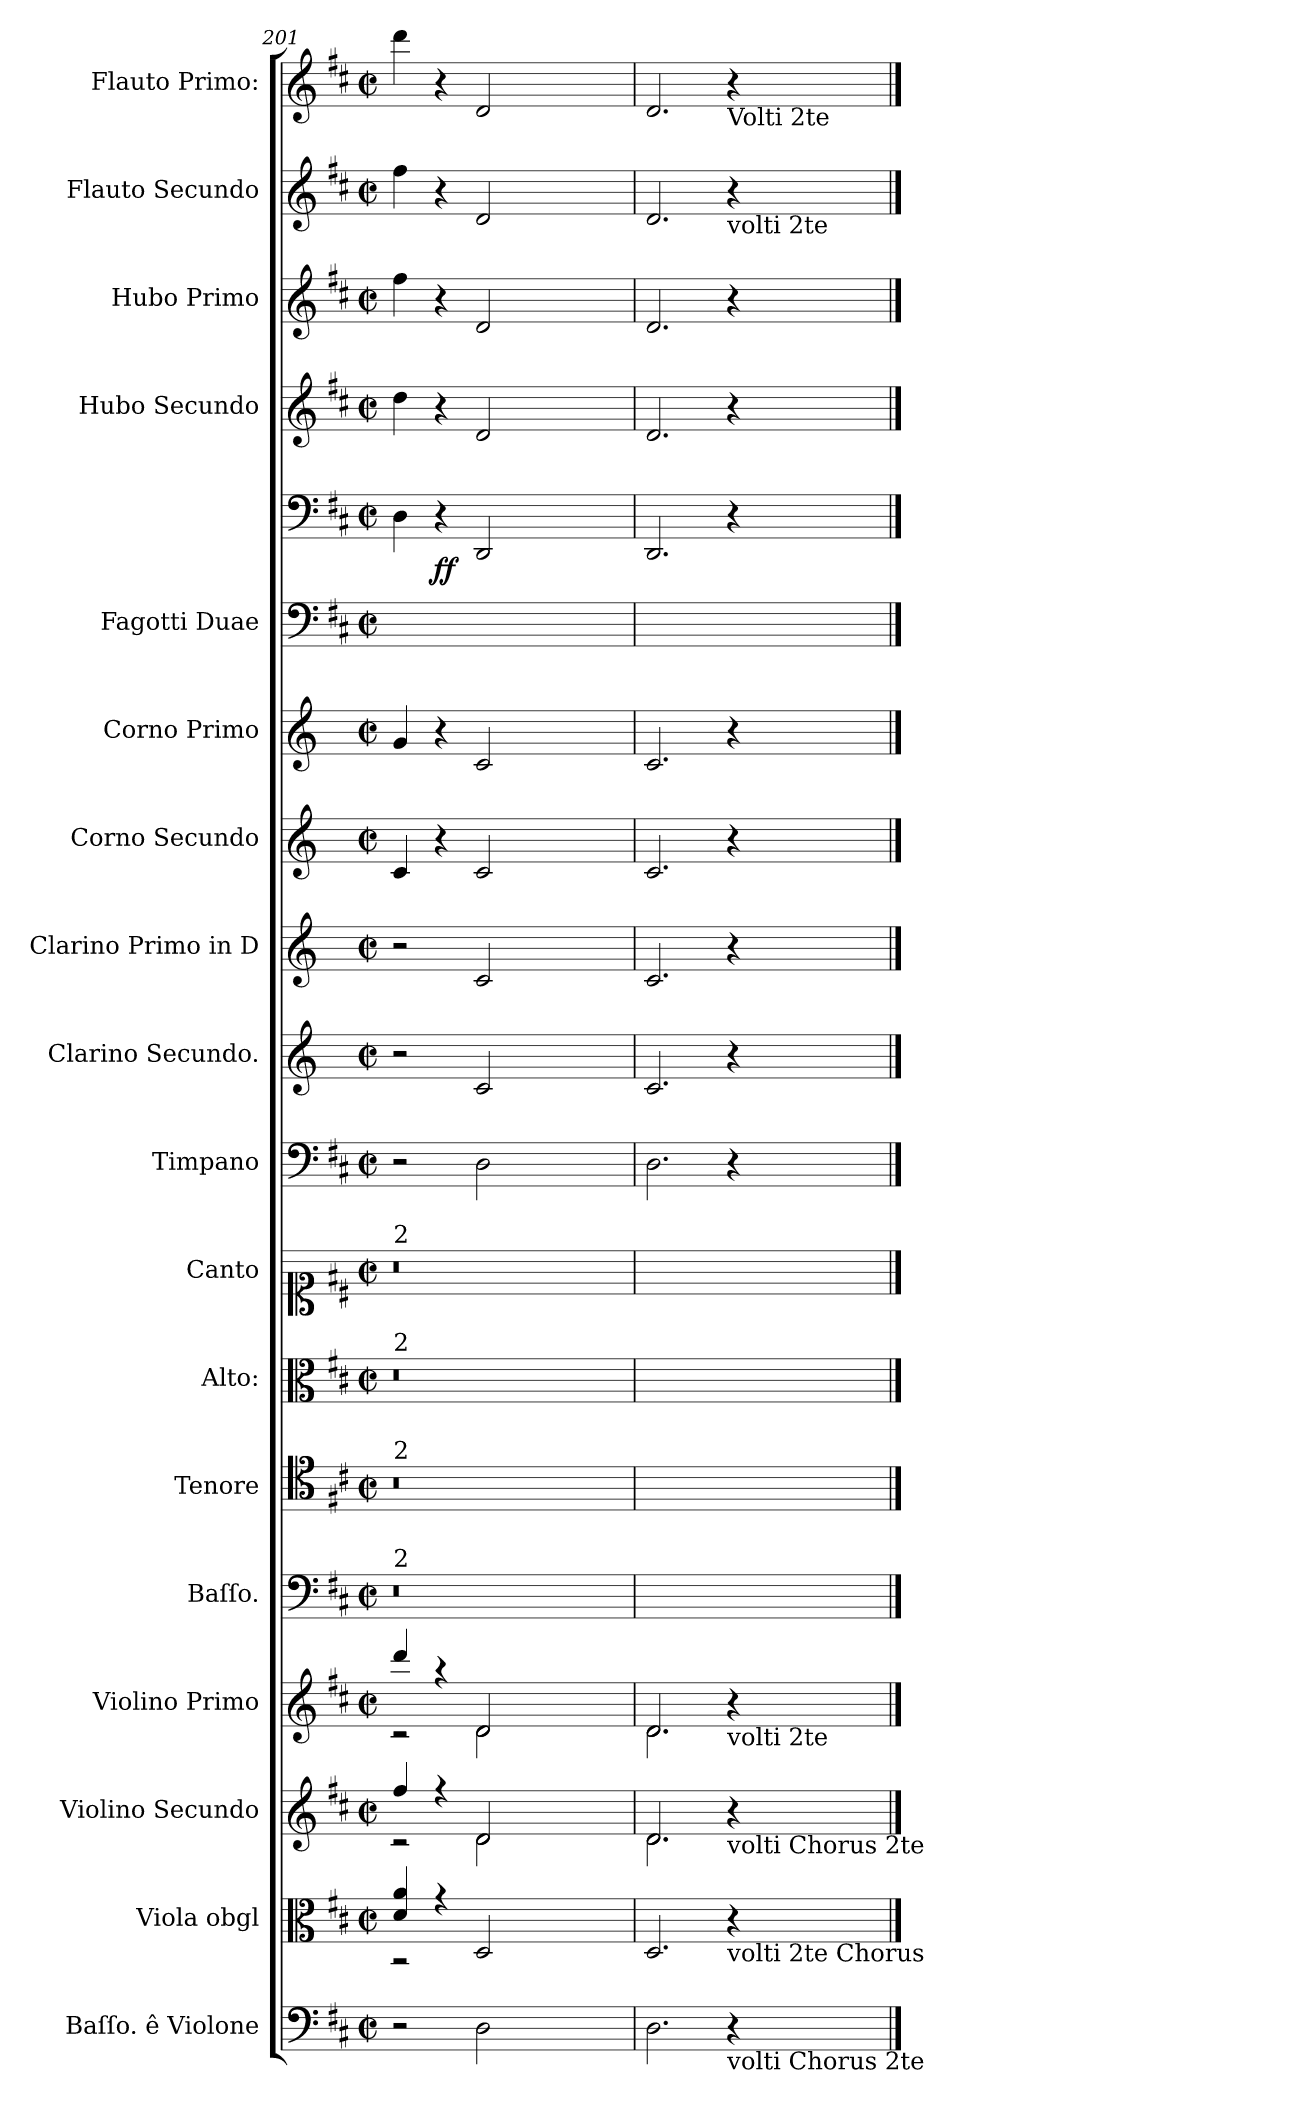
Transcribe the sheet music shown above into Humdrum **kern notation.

**kern	**kern	**kern	**kern	**kern	**kern	**kern	**kern	**kern	**kern	**kern	**kern	**dynam	**kern	**dynam	**kern	**kern	**dynam	**kern	**dynam	**kern	**dynam	**kern	**kern
*part18	*part17	*part16	*part15	*part14	*part13	*part12	*part11	*part10	*part9	*part8	*part7	*part7	*part6	*part6	*part5	*part5	*part5	*part4	*part4	*part3	*part3	*part2	*part1
*staff19	*staff18	*staff17	*staff16	*staff15	*staff14	*staff13	*staff12	*staff11	*staff10	*staff9	*staff8	*staff8	*staff7	*staff7	*staff6	*staff5	*staff5/6	*staff4	*staff4	*staff3	*staff3	*staff2	*staff1
*I"Baſſo. ê Violone	*I"Viola obgl	*I"Violino Secundo	*I"Violino Primo	*I"Baſſo.	*I"Tenore	*I"Alto:	*I"Canto	*I"Timpano	*I"Clarino Secundo.	*I"Clarino Primo in D	*I"Corno Secundo	*	*I"Corno Primo	*	*I"Fagotti Duae	*	*	*I"Hubo Secundo	*	*I"Hubo Primo	*	*I"Flauto Secundo	*I"Flauto Primo:
*	*I'vla obl	*I'vl 2	*I'vl 1	*I'B	*I'T	*I'A	*	*I'timp	*	*I'clno 1 in D	*	*	*	*	*I'fag 1	*	*	*	*	*	*	*I'fl 2	*I'fl 1
*clefF4	*clefC3	*clefG2	*clefG2	*clefF4	*clefC4	*clefC3	*clefC1	*clefF4	*clefG2	*clefG2	*clefG2	*	*clefG2	*	*clefF4	*clefF4	*	*clefG2	*	*clefG2	*	*clefG2	*clefG2
*	*	*	*	*	*	*	*	*	*ITrd-1c-2	*ITrd-1c-2	*ITrd6c10	*	*ITrd6c10	*	*	*	*	*	*	*	*	*	*
*k[f#c#]	*k[f#c#]	*k[f#c#]	*k[f#c#]	*k[f#c#]	*k[f#c#]	*k[f#c#]	*k[f#c#]	*k[f#c#]	*k[f#c#]	*k[f#c#]	*k[f#c#]	*	*k[f#c#]	*	*k[f#c#]	*k[f#c#]	*	*k[f#c#]	*	*k[f#c#]	*	*k[f#c#]	*k[f#c#]
*D:	*D:	*D:	*D:	*D:	*D:	*D:	*D:	*D:	*D:	*D:	*D:	*	*D:	*	*D:	*D:	*	*D:	*	*D:	*	*D:	*D:
*M2/2	*M2/2	*M2/2	*M2/2	*M2/2	*M2/2	*M2/2	*M2/2	*M2/2	*M2/2	*M2/2	*M2/2	*	*M2/2	*	*M2/2	*M2/2	*	*M2/2	*	*M2/2	*	*M2/2	*M2/2
*met(c|)	*met(c|)	*met(c|)	*met(c|)	*met(c|)	*met(c|)	*met(c|)	*met(c|)	*met(c|)	*met(c|)	*met(c|)	*met(c|)	*	*met(c|)	*	*met(c|)	*met(c|)	*	*met(c|)	*	*met(c|)	*	*met(c|)	*met(c|)
=201	=201	=201	=201	=201	=201	=201	=201	=201	=201	=201	=201	=201	=201	=201	=201	=201	=201	=201	=201	=201	=201	=201	=201
*	*^	*^	*^	*	*	*	*	*	*	*	*	*	*	*	*	*	*	*	*	*	*	*	*
!	!	!	!	!	!	!	!	!	!	!LO:TX:a:t=2	!	!	!	!	!	!	!	!	!	!	!	!	!	!	!	!
!	!	!	!	!	!	!	!	!	!LO:TX:a:t=2	!	!	!	!	!	!	!	!	!	!	!	!	!	!	!	!	!
!	!	!	!	!	!	!	!	!LO:TX:a:t=2	!	!	!	!	!	!	!	!	!	!	!	!	!	!	!	!	!	!
!	!	!	!	!	!	!	!LO:TX:a:t=2	!	!	!	!	!	!	!	!	!	!	!	!	!	!	!	!	!	!	!
2r	4d!/ 4a!/	2r	4ff#!/	2r	4ddd!/	2r	0r	0r	0r	0r	2r	2r	2r	4D/	.	4A/	.	4D\yy	4D\	.	4dd\	.	4ff#\	.	4ff#\	4ddd\
.	4r	.	4rff	.	4raa	.	.	.	.	.	.	.	.	4r	forto	4r	forto	4ryy	4r	ff	4r	forto	4r	forto	4r	4r
2D\	2ryy	2D/	2d/	2d\	2d/	2d\	.	.	.	.	2D\	2d/	2d/	2D/	.	2D/	.	2DD/yy	2DD/	.	2d/	.	2d/	.	2d/	2d/
1ryy	1ryy	1ryy	1ryy	1ryy	1ryy	1ryy	.	.	.	.	1ryy	1ryy	1ryy	1ryy	.	1ryy	.	1ryy	1ryy	.	1ryy	.	1ryy	.	1ryy	1ryy
*	*v	*v	*	*	*	*	*	*	*	*	*	*	*	*	*	*	*	*	*	*	*	*	*	*	*	*
=202	=202	=202	=202	=202	=202	=202	=202	=202	=202	=202	=202	=202	=202	=202	=202	=202	=202	=202	=202	=202	=202	=202	=202	=202	=202
2.D\	2.D/	2.d/	2.d\	2.d/	2.d\	1ryy	1ryy	1ryy	1ryy	2.D\	2.d/	2.d/	2.D/	.	2.D/	.	2.DD/yy	2.DD/	.	2.d/	.	2.d/	.	2.d/	2.d/
!	!	!	!	!	!	!	!	!	!	!	!	!	!	!	!	!	!	!	!	!	!	!	!	!	!LO:TX:b:t=Volti 2te
!	!	!	!	!	!	!	!	!	!	!	!	!	!	!	!	!	!	!	!	!	!	!	!	!LO:TX:b:t=volti 2te	!
!	!	!	!	!LO:TX:b:t=volti 2te	!	!	!	!	!	!	!	!	!	!	!	!	!	!	!	!	!	!	!	!	!
!	!	!LO:TX:b:t=volti Chorus 2te	!	!	!	!	!	!	!	!	!	!	!	!	!	!	!	!	!	!	!	!	!	!	!
!	!LO:TX:b:t=volti 2te Chorus	!	!	!	!	!	!	!	!	!	!	!	!	!	!	!	!	!	!	!	!	!	!	!	!
!LO:TX:b:t=volti Chorus 2te	!	!	!	!	!	!	!	!	!	!	!	!	!	!	!	!	!	!	!	!	!	!	!	!	!
4r	4r	4r	4ryy	4r	4ryy	.	.	.	.	4r	4r	4r	4r	.	4r	.	4ryy	4r	.	4r	.	4r	.	4r	4r
*	*	*v	*v	*	*	*	*	*	*	*	*	*	*	*	*	*	*	*	*	*	*	*	*	*	*
*	*	*	*v	*v	*	*	*	*	*	*	*	*	*	*	*	*	*	*	*	*	*	*	*	*
==	==	==	==	==	==	==	==	==	==	==	==	==	==	==	==	==	==	==	==	==	==	==	==
*-	*-	*-	*-	*-	*-	*-	*-	*-	*-	*-	*-	*-	*-	*-	*-	*-	*-	*-	*-	*-	*-	*-	*-
